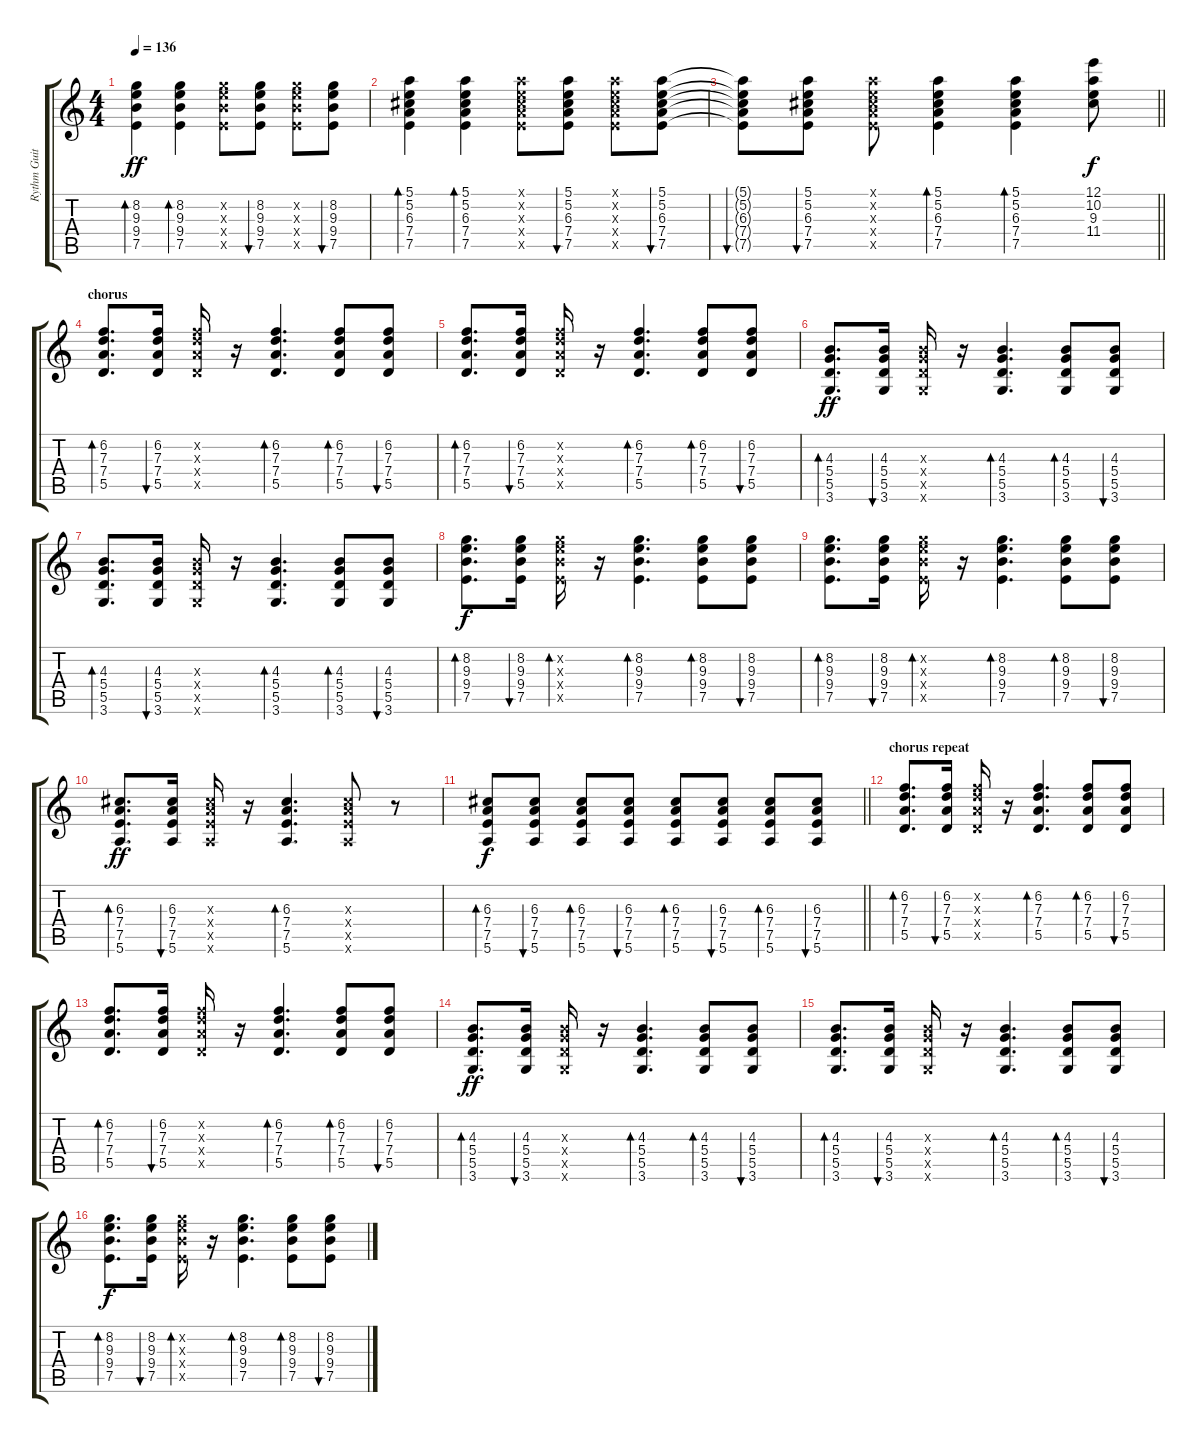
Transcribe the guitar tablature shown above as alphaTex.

\track ("Rythm Guitar" "Rythm Guit") {instrument electricguitarclean}
\staff {score tabs}
\tuning (E4 B3 G3 D3 A2 E2) {hide}
\ts (4 4)
\tempo 136
\clef g2
\ks c
(8.2 9.3 9.4 7.5).4{bd 120 dy ff} (8.2 9.3 9.4 7.5).4{bd 120} (8.2{x} 9.3{x} 9.4{x} 7.5{x}).8 (8.2 9.3 9.4 7.5).8{bu 120} (8.2{x} 9.3{x} 9.4{x} 7.5{x}).8 (8.2 9.3 9.4 7.5).8{bu 120} |
(5.1 5.2 6.3 7.4 7.5).4{bd 120} (5.1 5.2 6.3 7.4 7.5).4{bd 120} (5.1{x} 5.2{x} 6.3{x} 7.4{x} 7.5{x}).8 (5.1 5.2 6.3 7.4 7.5).8{bu 120} (5.1{x} 5.2{x} 6.3{x} 7.4{x} 7.5{x}).8 (5.1 5.2 6.3 7.4 7.5).8{bu 120} |
\barLineRight lightlight
(5.1{t} 5.2{t} 6.3{t} 7.4{t} 7.5{t}).8{bu 120} (5.1 5.2 6.3 7.4 7.5).8{bu 120} (5.1{x} 5.2{x} 6.3{x} 7.4{x} 7.5{x}).8 (5.1 5.2 6.3 7.4 7.5).4{bd 120} (5.1 5.2 6.3 7.4 7.5).4{bd 120} (12.1 10.2 9.3 11.4).8{dy f} |
\section ("" "chorus")
(6.2 7.3 7.4 5.5).8{d bd 60} (6.2 7.3 7.4 5.5).16{bu 60} (6.2{x} 7.3{x} 7.4{x} 5.5{x}).16 r.16 (6.2 7.3 7.4 5.5).4{d bd 60} (6.2 7.3 7.4 5.5).8{bd 60} (6.2 7.3 7.4 5.5).8{bu 60} |
(6.2 7.3 7.4 5.5).8{d bd 60} (6.2 7.3 7.4 5.5).16{bu 60} (6.2{x} 7.3{x} 7.4{x} 5.5{x}).16 r.16 (6.2 7.3 7.4 5.5).4{d bd 60} (6.2 7.3 7.4 5.5).8{bd 60} (6.2 7.3 7.4 5.5).8{bu 60} |
(4.3 5.4 5.5 3.6).8{d bd 60 dy ff} (4.3 5.4 5.5 3.6).16{bu 60} (4.3{x} 5.4{x} 5.5{x} 3.6{x}).16 r.16 (4.3 5.4 5.5 3.6).4{d bd 60} (4.3 5.4 5.5 3.6).8{bd 60} (4.3 5.4 5.5 3.6).8{bu 60} |
(4.3 5.4 5.5 3.6).8{d bd 60} (4.3 5.4 5.5 3.6).16{bu 60} (4.3{x} 5.4{x} 5.5{x} 3.6{x}).16 r.16 (4.3 5.4 5.5 3.6).4{d bd 60} (4.3 5.4 5.5 3.6).8{bd 60} (4.3 5.4 5.5 3.6).8{bu 60} |
(8.2 9.3 9.4 7.5).8{d bd 60 dy f} (8.2 9.3 9.4 7.5).16{bu 60} (8.2{x} 9.3{x} 9.4{x} 7.5{x}).16{bd 60} r.16 (8.2 9.3 9.4 7.5).4{d bd 60} (8.2 9.3 9.4 7.5).8{bd 60} (8.2 9.3 9.4 7.5).8{bu 60} |
(8.2 9.3 9.4 7.5).8{d bd 60} (8.2 9.3 9.4 7.5).16{bu 60} (8.2{x} 9.3{x} 9.4{x} 7.5{x}).16{bd 60} r.16 (8.2 9.3 9.4 7.5).4{d bd 60} (8.2 9.3 9.4 7.5).8{bd 60} (8.2 9.3 9.4 7.5).8{bu 60} |
(6.3 7.4 7.5 5.6).8{d bd 60 dy ff} (6.3 7.4 7.5 5.6).16{bu 60} (6.3{x} 7.4{x} 7.5{x} 5.6{x}).16 r.16 (6.3 7.4 7.5 5.6).4{d bd 60} (6.3{x} 7.4{x} 7.5{x} 5.6{x}).8 r.8 |
\barLineRight lightlight
(6.3 7.4 7.5 5.6).8{bd 60 dy f} (6.3 7.4 7.5 5.6).8{bu 60} (6.3 7.4 7.5 5.6).8{bd 60} (6.3 7.4 7.5 5.6).8{bu 60} (6.3 7.4 7.5 5.6).8{bd 60} (6.3 7.4 7.5 5.6).8{bu 60} (6.3 7.4 7.5 5.6).8{bd 60} (6.3 7.4 7.5 5.6).8{bu 60} |
\section ("" "chorus repeat")
(6.2 7.3 7.4 5.5).8{d bd 60} (6.2 7.3 7.4 5.5).16{bu 60} (6.2{x} 7.3{x} 7.4{x} 5.5{x}).16 r.16 (6.2 7.3 7.4 5.5).4{d bd 60} (6.2 7.3 7.4 5.5).8{bd 60} (6.2 7.3 7.4 5.5).8{bu 60} |
(6.2 7.3 7.4 5.5).8{d bd 60} (6.2 7.3 7.4 5.5).16{bu 60} (6.2{x} 7.3{x} 7.4{x} 5.5{x}).16 r.16 (6.2 7.3 7.4 5.5).4{d bd 60} (6.2 7.3 7.4 5.5).8{bd 60} (6.2 7.3 7.4 5.5).8{bu 60} |
(4.3 5.4 5.5 3.6).8{d bd 60 dy ff} (4.3 5.4 5.5 3.6).16{bu 60} (4.3{x} 5.4{x} 5.5{x} 3.6{x}).16 r.16 (4.3 5.4 5.5 3.6).4{d bd 60} (4.3 5.4 5.5 3.6).8{bd 60} (4.3 5.4 5.5 3.6).8{bu 60} |
(4.3 5.4 5.5 3.6).8{d bd 60} (4.3 5.4 5.5 3.6).16{bu 60} (4.3{x} 5.4{x} 5.5{x} 3.6{x}).16 r.16 (4.3 5.4 5.5 3.6).4{d bd 60} (4.3 5.4 5.5 3.6).8{bd 60} (4.3 5.4 5.5 3.6).8{bu 60} |
(8.2 9.3 9.4 7.5).8{d bd 60 dy f} (8.2 9.3 9.4 7.5).16{bu 60} (8.2{x} 9.3{x} 9.4{x} 7.5{x}).16{bd 60} r.16 (8.2 9.3 9.4 7.5).4{d bd 60} (8.2 9.3 9.4 7.5).8{bd 60} (8.2 9.3 9.4 7.5).8{bu 60}
